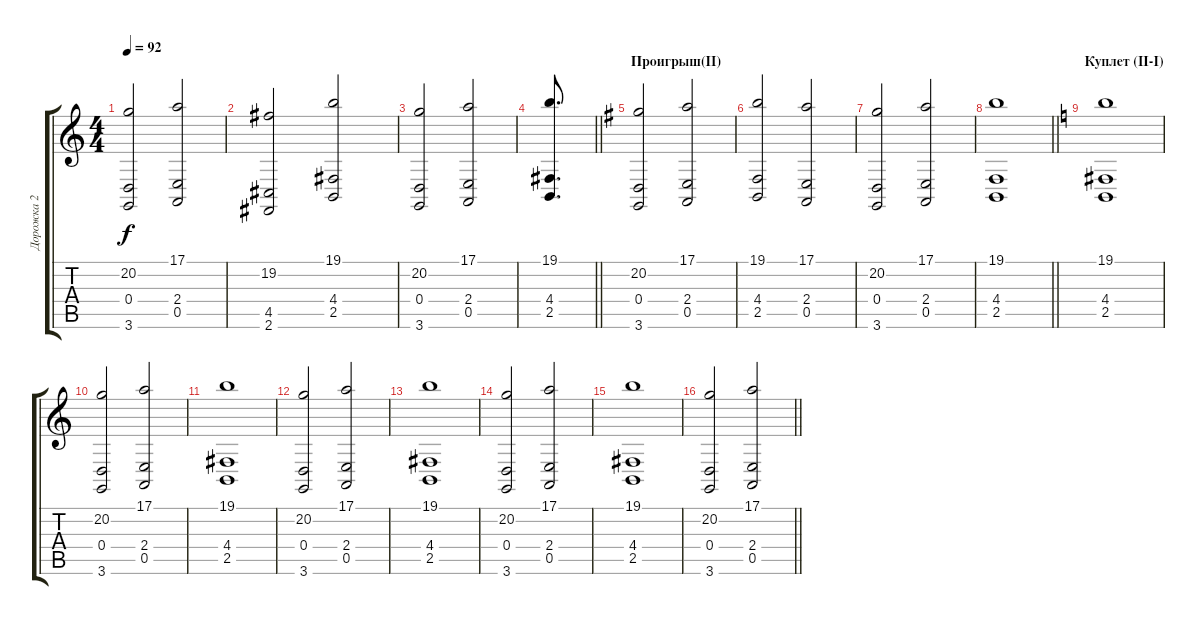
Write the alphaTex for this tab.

\track ("Дорожка 2" "Дорожка 2") {instrument pad2warm}
\staff {score tabs}
\tuning (E4 B3 G3 D3 A2 E2) {hide}
\ts (4 4)
\tempo 92
\clef g2
\ks c
(20.2 0.4 3.6).2{dy f} (17.1 2.4 0.5).2 |
(19.2 4.5 2.6).2 (19.1 4.4 2.5).2 |
(20.2 0.4 3.6).2 (17.1 2.4 0.5).2 |
\barLineRight lightlight
(19.1 4.4 2.5).8{d} |
\section ("" "Проигрыш(II)")
\ks eminor
(20.2 0.4 3.6).2 (17.1 2.4 0.5).2 |
(19.1 4.4 2.5).2 (17.1 2.4 0.5).2 |
(20.2 0.4 3.6).2 (17.1 2.4 0.5).2 |
\barLineRight lightlight
(19.1 4.4 2.5).1 |
\section ("" "Куплет (II-I)")
\ks c
(19.1 4.4 2.5).1 |
(20.2 0.4 3.6).2 (17.1 2.4 0.5).2 |
(19.1 4.4 2.5).1 |
(20.2 0.4 3.6).2 (17.1 2.4 0.5).2 |
(19.1 4.4 2.5).1 |
(20.2 0.4 3.6).2 (17.1 2.4 0.5).2 |
(19.1 4.4 2.5).1 |
\barLineRight lightlight
(20.2 0.4 3.6).2 (17.1 2.4 0.5).2
